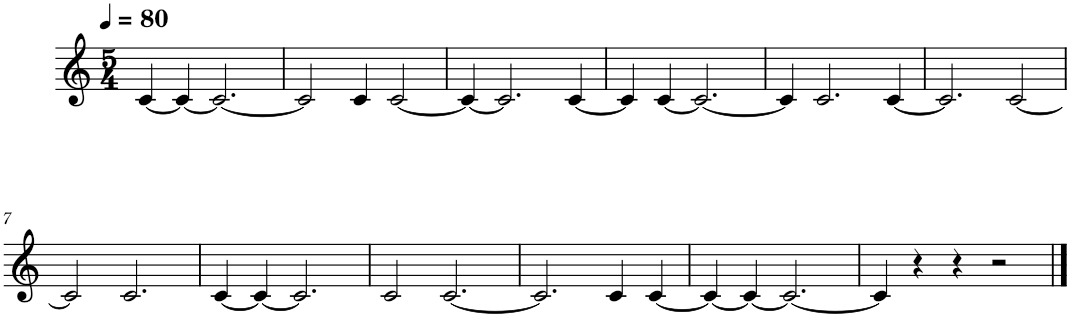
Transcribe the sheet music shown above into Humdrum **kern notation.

**kern
*part1
*staff1
*I"Piano
*I'Pno.
*clefG2
*k[]
*M5/4
*MM80
=1
[4c/
4c/_
2.c/_
=2
2c/]
4c/
[2c/
=3
4c/_
2.c/]
[4c/
=4
4c/]
[4c/
2.c/_
=5
4c/]
2.c/
[4c/
=6
2.c/]
[2c/
!!LO:LB:g=z
=7
2c/]
2.c/
=8
[4c/
4c/_
2.c/]
=9
2c/
[2.c/
=10
2.c/]
4c/
[4c/
=11
4c/_
4c/_
2.c/_
=12
4c/]
4r
4r
2r
==
*-
